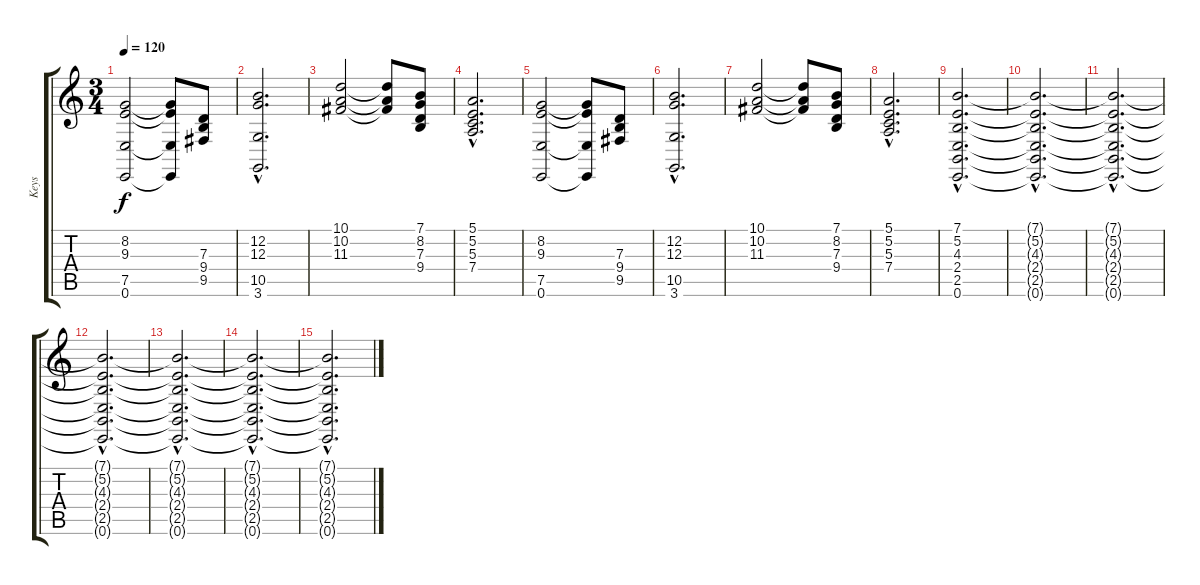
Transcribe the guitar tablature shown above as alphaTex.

\track ("Keys" "Keys") {instrument stringensemble1}
\staff {score tabs}
\tuning (E4 B3 G3 D3 A2 E2) {hide}
\ts (3 4)
\tempo 120
\clef g2
\ks c
(8.2 9.3 7.5 0.6).2{dy f} (8.2{t} 9.3{t} 7.5{t} 0.6{t}).8 (7.3 9.4 9.5).8 |
(12.2{hac} 12.3{hac} 10.5{hac} 3.6{hac}).2{d} |
(10.1 10.2 11.3).2 (10.1{t} 10.2{t} 11.3{t}).8 (7.1 8.2 7.3 9.4).8 |
(5.1{hac} 5.2{hac} 5.3{hac} 7.4{hac}).2{d} |
(8.2 9.3 7.5 0.6).2 (8.2{t} 9.3{t} 7.5{t} 0.6{t}).8 (7.3 9.4 9.5).8 |
(12.2{hac} 12.3{hac} 10.5{hac} 3.6{hac}).2{d} |
(10.1 10.2 11.3).2 (10.1{t} 10.2{t} 11.3{t}).8 (7.1 8.2 7.3 9.4).8 |
(5.1{hac} 5.2{hac} 5.3{hac} 7.4{hac}).2{d} |
(7.1{hac} 5.2{hac} 4.3{hac} 2.4{hac} 2.5{hac} 0.6{hac}).2{d} |
(7.1{hac t} 5.2{hac t} 4.3{hac t} 2.4{hac t} 2.5{hac t} 0.6{hac t}).2{d volume 0} |
(7.1{hac t} 5.2{hac t} 4.3{hac t} 2.4{hac t} 2.5{hac t} 0.6{hac t}).2{d} |
(7.1{hac t} 5.2{hac t} 4.3{hac t} 2.4{hac t} 2.5{hac t} 0.6{hac t}).2{d} |
(7.1{hac t} 5.2{hac t} 4.3{hac t} 2.4{hac t} 2.5{hac t} 0.6{hac t}).2{d} |
(7.1{hac t} 5.2{hac t} 4.3{hac t} 2.4{hac t} 2.5{hac t} 0.6{hac t}).2{d} |
(7.1{hac t} 5.2{hac t} 4.3{hac t} 2.4{hac t} 2.5{hac t} 0.6{hac t}).2{d}
